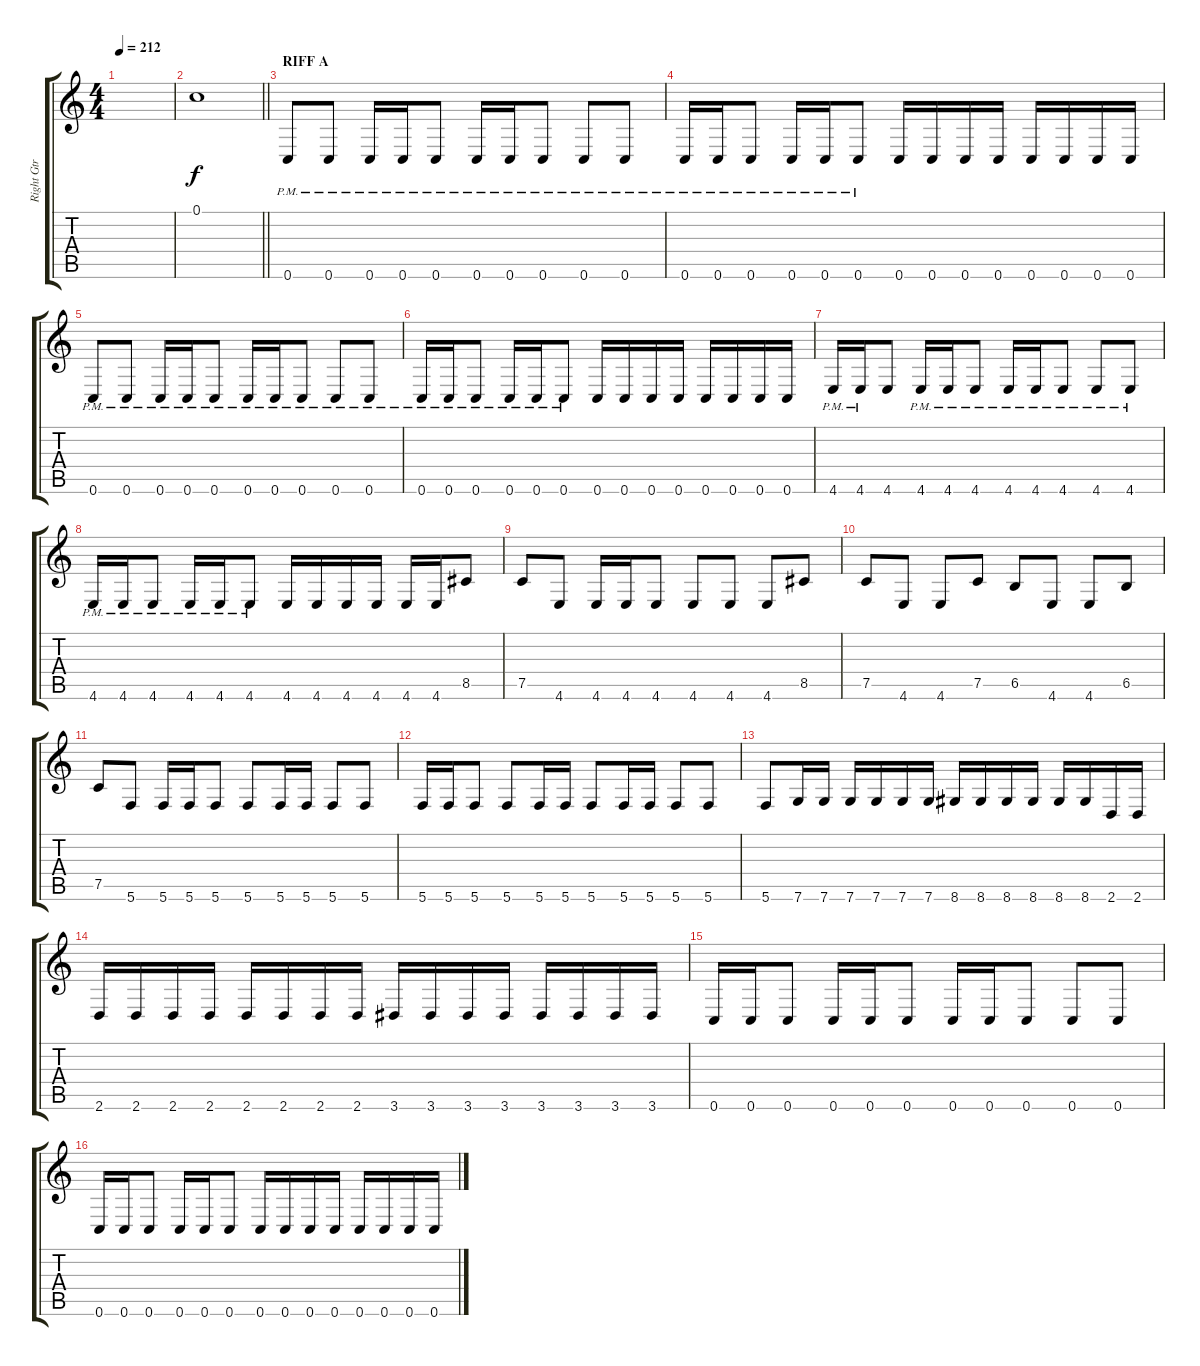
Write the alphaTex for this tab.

\track ("Right Gtr" "Right Gtr") {instrument distortionguitar}
\staff {score tabs}
\tuning (C4 G3 Eb3 Bb2 F2 C2) {hide}
\ts (4 4)
\tempo 212
\clef g2
\ks c
|
\barLineRight lightlight
0.1.1 |
\section ("" "RIFF A")
0.6{pm}.8 0.6{pm}.8 0.6{pm}.16 0.6{pm}.16 0.6{pm}.8 0.6{pm}.16 0.6{pm}.16 0.6{pm}.8 0.6{pm}.8 0.6{pm}.8 |
0.6{pm}.16 0.6{pm}.16 0.6{pm}.8 0.6{pm}.16 0.6{pm}.16 0.6{pm}.8 0.6.16 0.6.16 0.6.16 0.6.16 0.6.16 0.6.16 0.6.16 0.6.16 |
0.6{pm}.8 0.6{pm}.8 0.6{pm}.16 0.6{pm}.16 0.6{pm}.8 0.6{pm}.16 0.6{pm}.16 0.6{pm}.8 0.6{pm}.8 0.6{pm}.8 |
0.6{pm}.16 0.6{pm}.16 0.6{pm}.8 0.6{pm}.16 0.6{pm}.16 0.6{pm}.8 0.6.16 0.6.16 0.6.16 0.6.16 0.6.16 0.6.16 0.6.16 0.6.16 |
4.6{pm}.16 4.6{pm}.16 4.6.8 4.6{pm}.16 4.6{pm}.16 4.6{pm}.8 4.6{pm}.16 4.6{pm}.16 4.6{pm}.8 4.6{pm}.8 4.6{pm}.8 |
4.6{pm}.16 4.6{pm}.16 4.6{pm}.8 4.6{pm}.16 4.6{pm}.16 4.6{pm}.8 4.6.16 4.6.16 4.6.16 4.6.16 4.6.16 4.6.16 8.5.8 |
7.5.8 4.6.8 4.6.16 4.6.16 4.6.8 4.6.8 4.6.8 4.6.8 8.5.8 |
7.5.8 4.6.8 4.6.8 7.5.8 6.5.8 4.6.8 4.6.8 6.5.8 |
7.5.8 5.6.8 5.6.16 5.6.16 5.6.8 5.6.8 5.6.16 5.6.16 5.6.8 5.6.8 |
5.6.16 5.6.16 5.6.8 5.6.8 5.6.16 5.6.16 5.6.8 5.6.16 5.6.16 5.6.8 5.6.8 |
5.6.8 7.6.16 7.6.16 7.6.16 7.6.16 7.6.16 7.6.16 8.6.16 8.6.16 8.6.16 8.6.16 8.6.16 8.6.16 2.6.16 2.6.16 |
2.6.16 2.6.16 2.6.16 2.6.16 2.6.16 2.6.16 2.6.16 2.6.16 3.6.16 3.6.16 3.6.16 3.6.16 3.6.16 3.6.16 3.6.16 3.6.16 |
0.6.16 0.6.16 0.6.8 0.6.16 0.6.16 0.6.8 0.6.16 0.6.16 0.6.8 0.6.8 0.6.8 |
0.6.16 0.6.16 0.6.8 0.6.16 0.6.16 0.6.8 0.6.16 0.6.16 0.6.16 0.6.16 0.6.16 0.6.16 0.6.16 0.6.16
